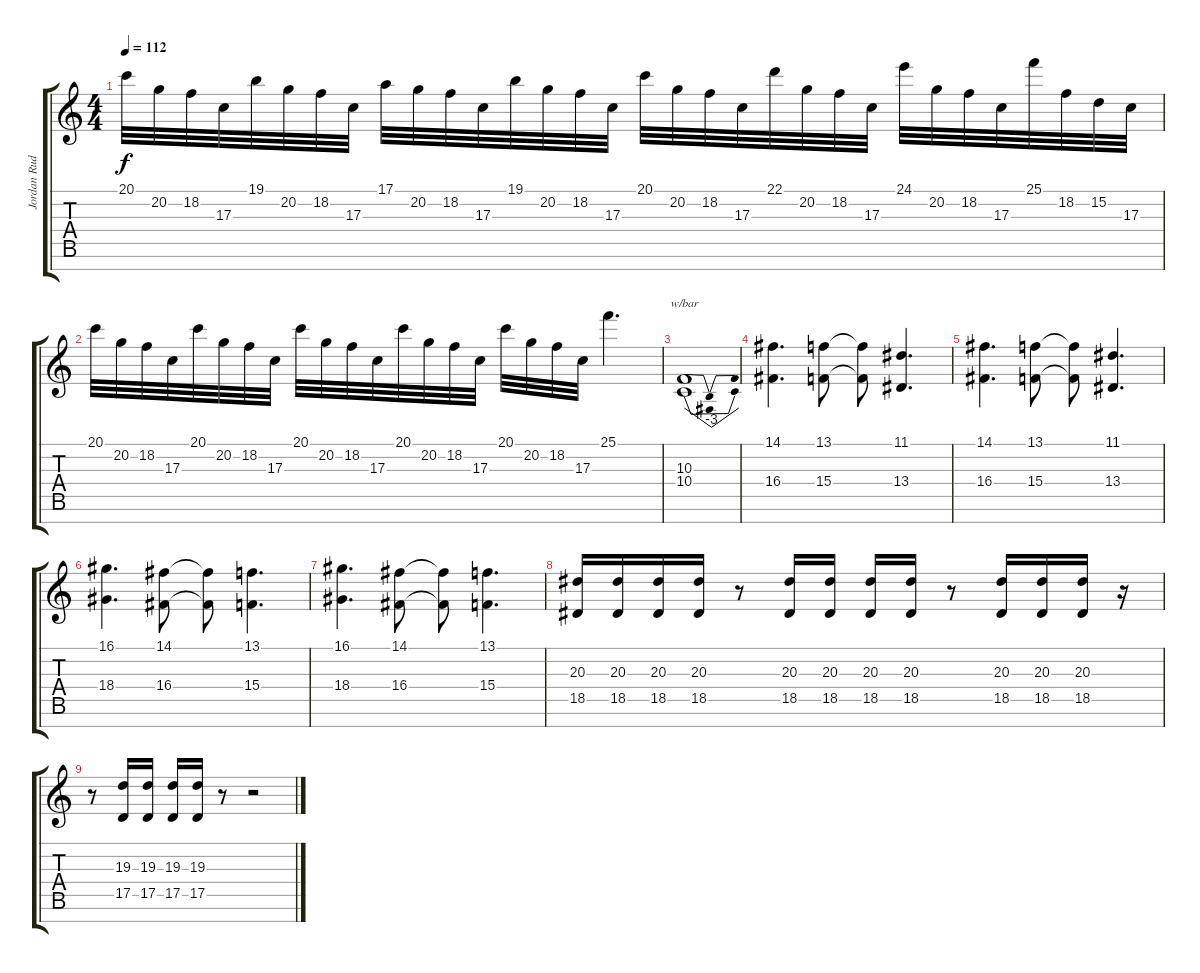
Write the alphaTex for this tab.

\track ("Jordan Rudess" "Jordan Rud") {instrument stringensemble1}
\staff {score tabs}
\tuning (E4 B3 G3 D3 A2 E2 B1) {hide}
\ts (4 4)
\tempo 112
\clef g2
\ks c
20.1.32{dy f} 20.2.32 18.2.32 17.3.32 19.1.32 20.2.32 18.2.32 17.3.32 17.1.32 20.2.32 18.2.32 17.3.32 19.1.32 20.2.32 18.2.32 17.3.32 20.1.32 20.2.32 18.2.32 17.3.32 22.1.32 20.2.32 18.2.32 17.3.32 24.1.32 20.2.32 18.2.32 17.3.32 25.1.32 18.2.32 15.2.32 17.3.32 |
20.1.32 20.2.32 18.2.32 17.3.32 20.1.32 20.2.32 18.2.32 17.3.32 20.1.32 20.2.32 18.2.32 17.3.32 20.1.32 20.2.32 18.2.32 17.3.32 20.1.32 20.2.32 18.2.32 17.3.32 25.1.4{d} |
(10.3 10.4).1{tbe (dip default 0 0 30 -12 60 0)} |
(14.1 16.4).4{d instrument choiraahs} (13.1 15.4).8 (13.1{t} 15.4{t}).8 (11.1 13.4).4{d} |
(14.1 16.4).4{d} (13.1 15.4).8 (13.1{t} 15.4{t}).8 (11.1 13.4).4{d} |
(16.1 18.4).4{d} (14.1 16.4).8 (14.1{t} 16.4{t}).8 (13.1 15.4).4{d} |
(16.1 18.4).4{d} (14.1 16.4).8 (14.1{t} 16.4{t}).8 (13.1 15.4).4{d} |
(20.3 18.5).16{instrument stringensemble1} (20.3 18.5).16 (20.3 18.5).16 (20.3 18.5).16 r.8 (20.3 18.5).16 (20.3 18.5).16 (20.3 18.5).16 (20.3 18.5).16 r.8 (20.3 18.5).16 (20.3 18.5).16 (20.3 18.5).16 r.16 |
r.8 (19.3 17.5).16 (19.3 17.5).16 (19.3 17.5).16 (19.3 17.5).16 r.8 r.2
